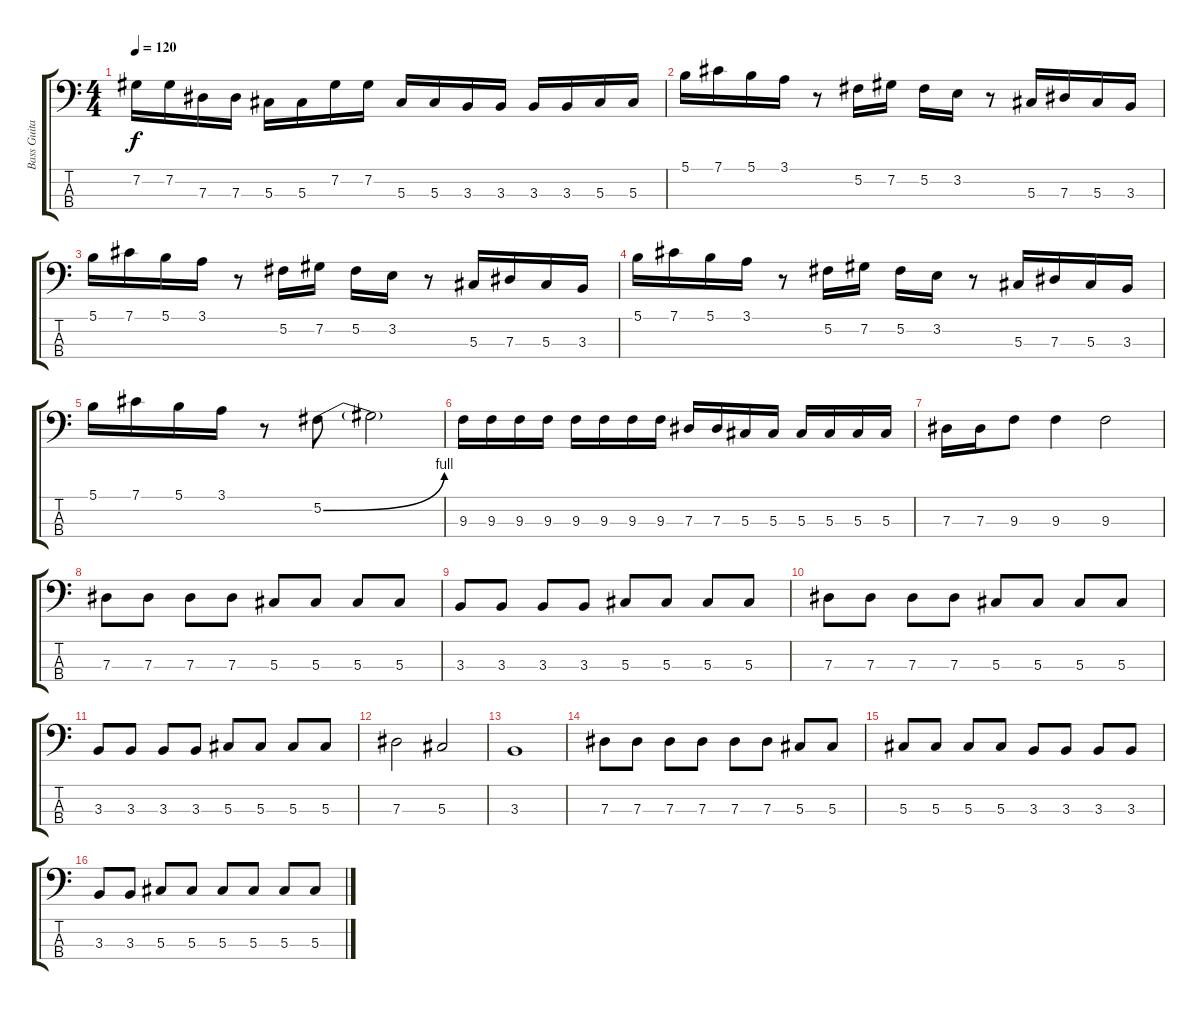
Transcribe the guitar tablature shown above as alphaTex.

\track ("Bass Guitar" "Bass Guita") {instrument electricbassfinger}
\staff {score tabs}
\tuning (Gb2 Db2 Ab1 Eb1) {hide}
\ts (4 4)
\tempo 120
\clef f4
\ks c
7.2.16{dy f} 7.2.16 7.3.16 7.3.16 5.3.16 5.3.16 7.2.16 7.2.16 5.3.16 5.3.16 3.3.16 3.3.16 3.3.16 3.3.16 5.3.16 5.3.16 |
5.1.16 7.1.16 5.1.16 3.1.16 r.8 5.2.16 7.2.16 5.2.16 3.2.16 r.8 5.3.16 7.3.16 5.3.16 3.3.16 |
5.1.16 7.1.16 5.1.16 3.1.16 r.8 5.2.16 7.2.16 5.2.16 3.2.16 r.8 5.3.16 7.3.16 5.3.16 3.3.16 |
5.1.16 7.1.16 5.1.16 3.1.16 r.8 5.2.16 7.2.16 5.2.16 3.2.16 r.8 5.3.16 7.3.16 5.3.16 3.3.16 |
5.1.16 7.1.16 5.1.16 3.1.16 r.8 5.2{be (bend 0 0 60 4)}.8 5.2{t}.2 |
9.3.16 9.3.16 9.3.16 9.3.16 9.3.16 9.3.16 9.3.16 9.3.16 7.3.16 7.3.16 5.3.16 5.3.16 5.3.16 5.3.16 5.3.16 5.3.16 |
7.3.16 7.3.16 9.3.8 9.3.4 9.3.2 |
7.3.8 7.3.8 7.3.8 7.3.8 5.3.8 5.3.8 5.3.8 5.3.8 |
3.3.8 3.3.8 3.3.8 3.3.8 5.3.8 5.3.8 5.3.8 5.3.8 |
7.3.8 7.3.8 7.3.8 7.3.8 5.3.8 5.3.8 5.3.8 5.3.8 |
3.3.8 3.3.8 3.3.8 3.3.8 5.3.8 5.3.8 5.3.8 5.3.8 |
7.3.2 5.3.2 |
3.3.1 |
7.3.8 7.3.8 7.3.8 7.3.8 7.3.8 7.3.8 5.3.8 5.3.8 |
5.3.8 5.3.8 5.3.8 5.3.8 3.3.8 3.3.8 3.3.8 3.3.8 |
3.3.8 3.3.8 5.3.8 5.3.8 5.3.8 5.3.8 5.3.8 5.3.8
